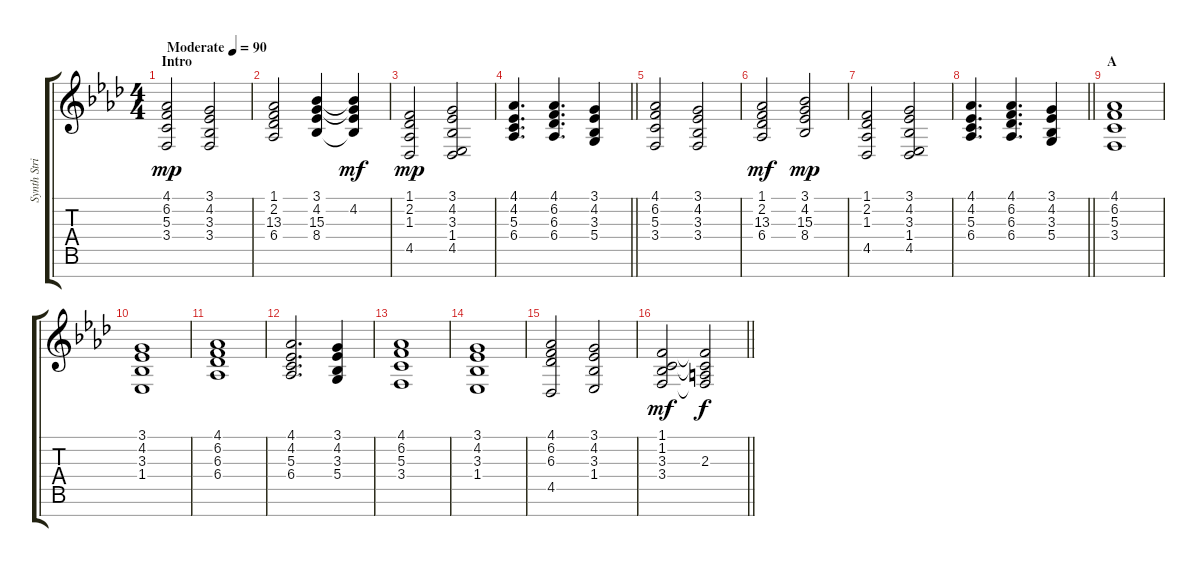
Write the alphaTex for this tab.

\track ("Synth Strings" "Synth Stri") {instrument pad8sweep}
\staff {score tabs}
\tuning (E4 B3 G3 D3 A2 E2 B1) {hide}
\ts (4 4)
\section ("" "Intro")
\tempo (90 "Moderate")
\clef g2
\ks ab
(4.1 6.2 5.3 3.4).2{dy mp instrument pad8sweep} (3.1 4.2 3.3 3.4).2 |
(1.1 2.2 13.3 6.4).2 (3.1 4.2 15.3 8.4).4 (3.1{t} 4.2 15.3{t} 8.4{t}).4{dy mf} |
(1.1 2.2 1.3 4.5).2{dy mp} (3.1 4.2 3.3 1.4 4.5).2 |
\barLineRight lightlight
(4.1 4.2 5.3 6.4).4{d} (4.1 6.2 6.3 6.4).4{d} (3.1 4.2 3.3 5.4).4 |
(4.1 6.2 5.3 3.4).2 (3.1 4.2 3.3 3.4).2 |
(1.1 2.2 13.3 6.4).2{dy mf} (3.1 4.2 15.3 8.4).2{dy mp} |
(1.1 2.2 1.3 4.5).2 (3.1 4.2 3.3 1.4 4.5).2 |
\barLineRight lightlight
(4.1 4.2 5.3 6.4).4{d} (4.1 6.2 6.3 6.4).4{d} (3.1 4.2 3.3 5.4).4 |
\section ("" "A")
(4.1 6.2 5.3 3.4).1 |
(3.1 4.2 3.3 1.4).1 |
(4.1 6.2 6.3 6.4).1 |
(4.1 4.2 5.3 6.4).2{d} (3.1 4.2 3.3 5.4).4 |
(4.1 6.2 5.3 3.4).1 |
(3.1 4.2 3.3 1.4).1 |
(4.1 6.2 6.3 4.5).2 (3.1 4.2 3.3 1.4).2 |
\barLineRight lightlight
(1.1 1.2 3.3 3.4).2{dy mf} (1.1{t} 1.2{t} 2.3 3.4{t}).2{dy f}
